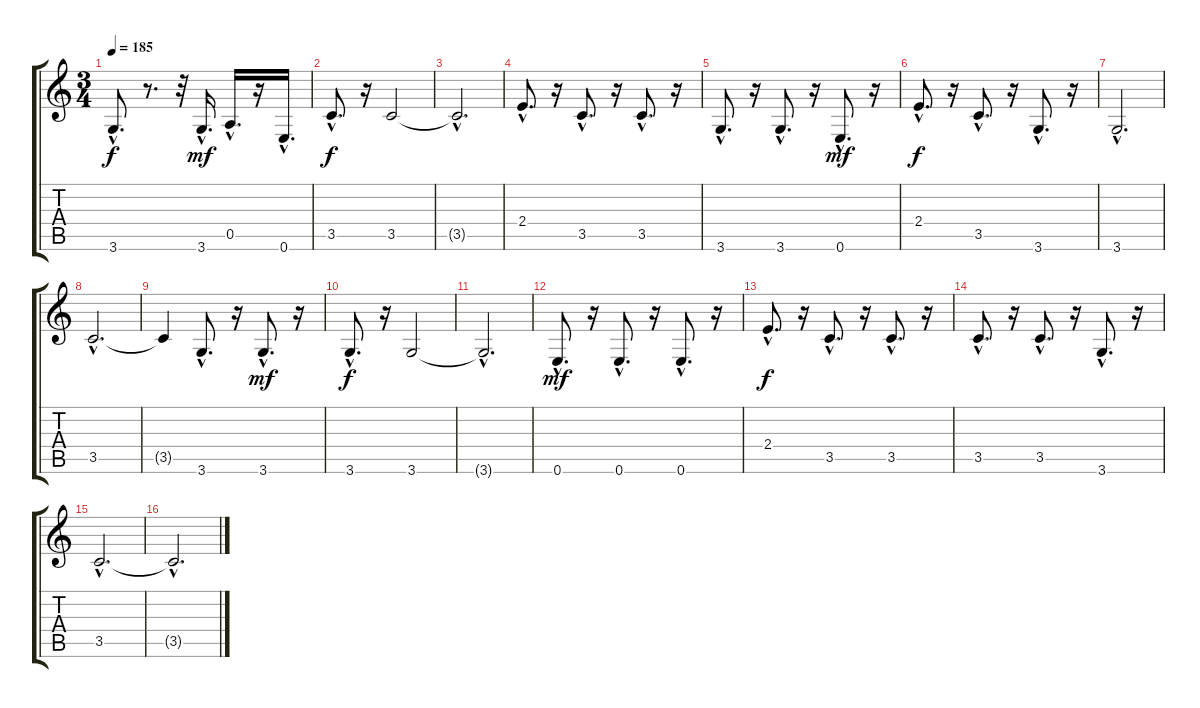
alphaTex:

\track "" {instrument overdrivenguitar}
\staff {score tabs}
\tuning (E4 B3 G3 D3 A2 E2) {hide}
\ts (3 4)
\tempo 185
\clef g2
\ks c
3.6{hac}.8{d dy f} r.8{d} r.32 3.6{hac}.16{d dy mf} 0.5{hac}.16{d} r.16 0.6{hac}.16{d} |
3.5{hac}.8{d dy f} r.16 3.5.2 |
3.5{hac t}.2{d} |
2.4{hac}.8{d} r.16 3.5{hac}.8{d} r.16 3.5{hac}.8{d} r.16 |
3.6{hac}.8{d} r.16 3.6{hac}.8{d} r.16 0.6{hac}.8{d dy mf} r.16 |
2.4{hac}.8{d dy f} r.16 3.5{hac}.8{d} r.16 3.6{hac}.8{d} r.16 |
3.6{hac}.2{d} |
3.5{hac}.2{d} |
3.5{t}.4 3.6{hac}.8{d} r.16 3.6{hac}.8{d dy mf} r.16 |
3.6{hac}.8{d dy f} r.16 3.6.2 |
3.6{hac t}.2{d} |
0.6{hac}.8{d dy mf} r.16 0.6{hac}.8{d} r.16 0.6{hac}.8{d} r.16 |
2.4{hac}.8{d dy f} r.16 3.5{hac}.8{d} r.16 3.5{hac}.8{d} r.16 |
3.5{hac}.8{d} r.16 3.5{hac}.8{d} r.16 3.6{hac}.8{d} r.16 |
3.5{hac}.2{d} |
3.5{hac t}.2{d}
